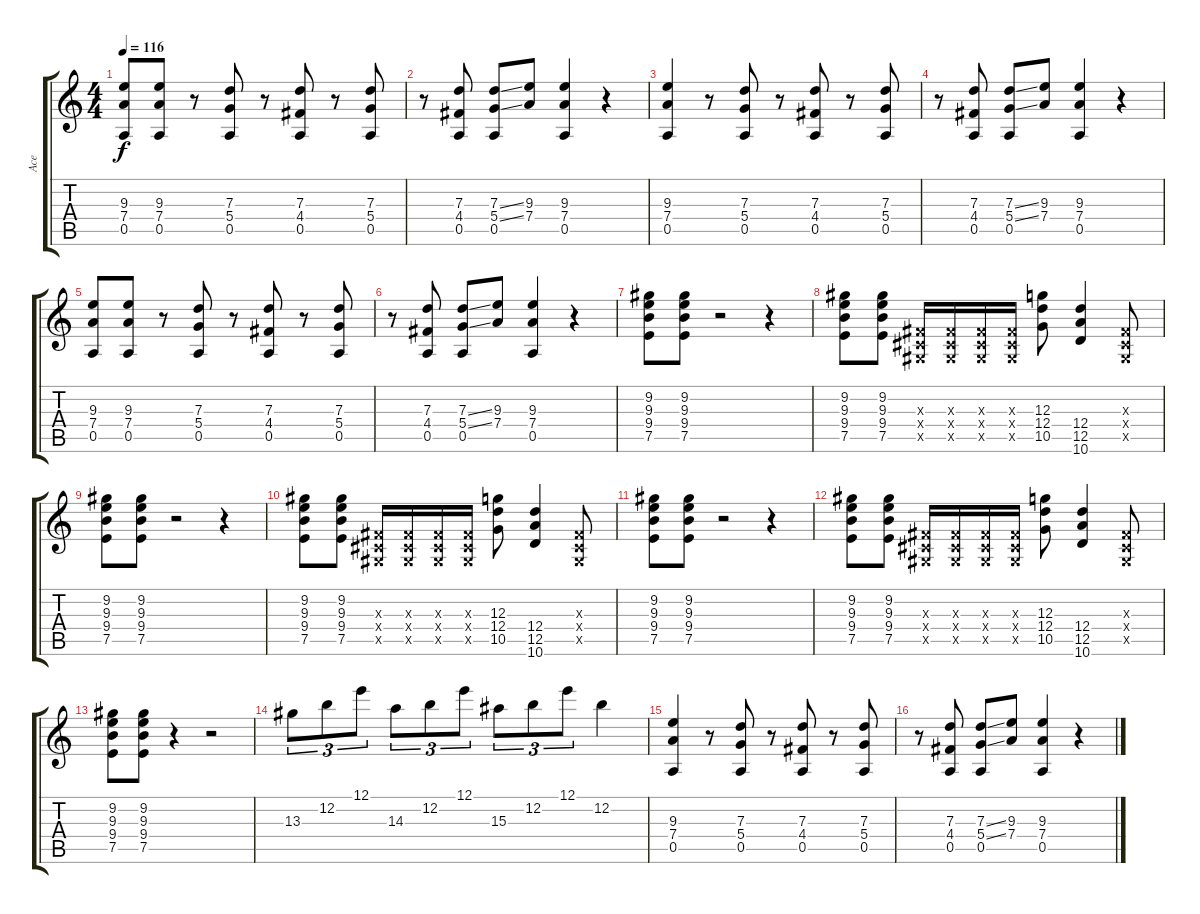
\track ("Ace" "Ace") {instrument overdrivenguitar}
\staff {score tabs}
\tuning (E4 B3 G3 D3 A2 E2) {hide}
\ts (4 4)
\tempo 116
\clef g2
\ks c
(9.3 7.4 0.5).8{dy f} (9.3 7.4 0.5).8 r.8 (7.3 5.4 0.5).8 r.8 (7.3 4.4 0.5).8 r.8 (7.3 5.4 0.5).8 |
r.8 (7.3 4.4 0.5).8 (7.3{ss} 5.4{ss} 0.5).8 (9.3 7.4).8 (9.3 7.4 0.5).4 r.4 |
(9.3 7.4 0.5).4 r.8 (7.3 5.4 0.5).8 r.8 (7.3 4.4 0.5).8 r.8 (7.3 5.4 0.5).8 |
r.8 (7.3 4.4 0.5).8 (7.3{ss} 5.4{ss} 0.5).8 (9.3 7.4).8 (9.3 7.4 0.5).4 r.4 |
(9.3 7.4 0.5).8 (9.3 7.4 0.5).8 r.8 (7.3 5.4 0.5).8 r.8 (7.3 4.4 0.5).8 r.8 (7.3 5.4 0.5).8 |
r.8 (7.3 4.4 0.5).8 (7.3{ss} 5.4{ss} 0.5).8 (9.3 7.4).8 (9.3 7.4 0.5).4 r.4 |
(9.2 9.3 9.4 7.5).8 (9.2 9.3 9.4 7.5).8 r.2 r.4 |
(9.2 9.3 9.4 7.5).8 (9.2 9.3 9.4 7.5).8 (-1.3{x} -1.4{x} -1.5{x}).16 (-1.3{x} -1.4{x} -1.5{x}).16 (-1.3{x} -1.4{x} -1.5{x}).16 (-1.3{x} -1.4{x} -1.5{x}).16 (12.3 12.4 10.5).8 (12.4 12.5 10.6).4 (-1.3{x} -1.4{x} -1.5{x}).8 |
(9.2 9.3 9.4 7.5).8 (9.2 9.3 9.4 7.5).8 r.2 r.4 |
(9.2 9.3 9.4 7.5).8 (9.2 9.3 9.4 7.5).8 (-1.3{x} -1.4{x} -1.5{x}).16 (-1.3{x} -1.4{x} -1.5{x}).16 (-1.3{x} -1.4{x} -1.5{x}).16 (-1.3{x} -1.4{x} -1.5{x}).16 (12.3 12.4 10.5).8 (12.4 12.5 10.6).4 (-1.3{x} -1.4{x} -1.5{x}).8 |
(9.2 9.3 9.4 7.5).8 (9.2 9.3 9.4 7.5).8 r.2 r.4 |
(9.2 9.3 9.4 7.5).8 (9.2 9.3 9.4 7.5).8 (-1.3{x} -1.4{x} -1.5{x}).16 (-1.3{x} -1.4{x} -1.5{x}).16 (-1.3{x} -1.4{x} -1.5{x}).16 (-1.3{x} -1.4{x} -1.5{x}).16 (12.3 12.4 10.5).8 (12.4 12.5 10.6).4 (-1.3{x} -1.4{x} -1.5{x}).8 |
(9.2 9.3 9.4 7.5).8 (9.2 9.3 9.4 7.5).8 r.4 r.2 |
13.3.8{tu (3 2)} 12.2.8{tu (3 2)} 12.1.8{tu (3 2)} 14.3.8{tu (3 2)} 12.2.8{tu (3 2)} 12.1.8{tu (3 2)} 15.3.8{tu (3 2)} 12.2.8{tu (3 2)} 12.1.8{tu (3 2)} 12.2.4 |
(9.3 7.4 0.5).4 r.8 (7.3 5.4 0.5).8 r.8 (7.3 4.4 0.5).8 r.8 (7.3 5.4 0.5).8 |
r.8 (7.3 4.4 0.5).8 (7.3{ss} 5.4{ss} 0.5).8 (9.3 7.4).8 (9.3 7.4 0.5).4 r.4
